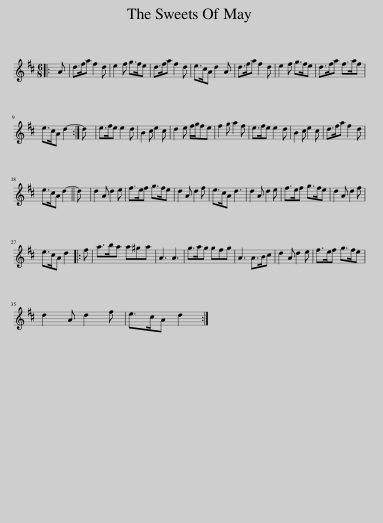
X:1
L:1/8
M:6/8
I:linebreak $
K:D
V:1 treble
V:1
|: A | d>fa f2 d | e2 f g>fe | d>fa f2 d | e>cA d2 A | %5
 d>fa f2 d | e2 f g>fe | d>fa f>af |$ e>cA d2- :| d | %10
 e>fe e2 d | B2 c e2 c | d2 e f/g/fe | f2 g a2 f | e>fe e2 d | %15
 B2 c e2 c | d>fa f2 d |$ e>cA d2- || d | d2 A d2 e | %20
 f>ef g>fe | d2 A d2 f | e>cA d3 | d2 A d2 e | f>ef g>fe | %25
 d2 A d2 f |$ e>cA d2 |: f | a>ba a^ga | A3 A3 | %30
 g>ag gfg | A3 A>Bc | d2 A d2 e | f>ef g>fe |$ d2 A d2 f | %35
 e>cA d2 :| %36
